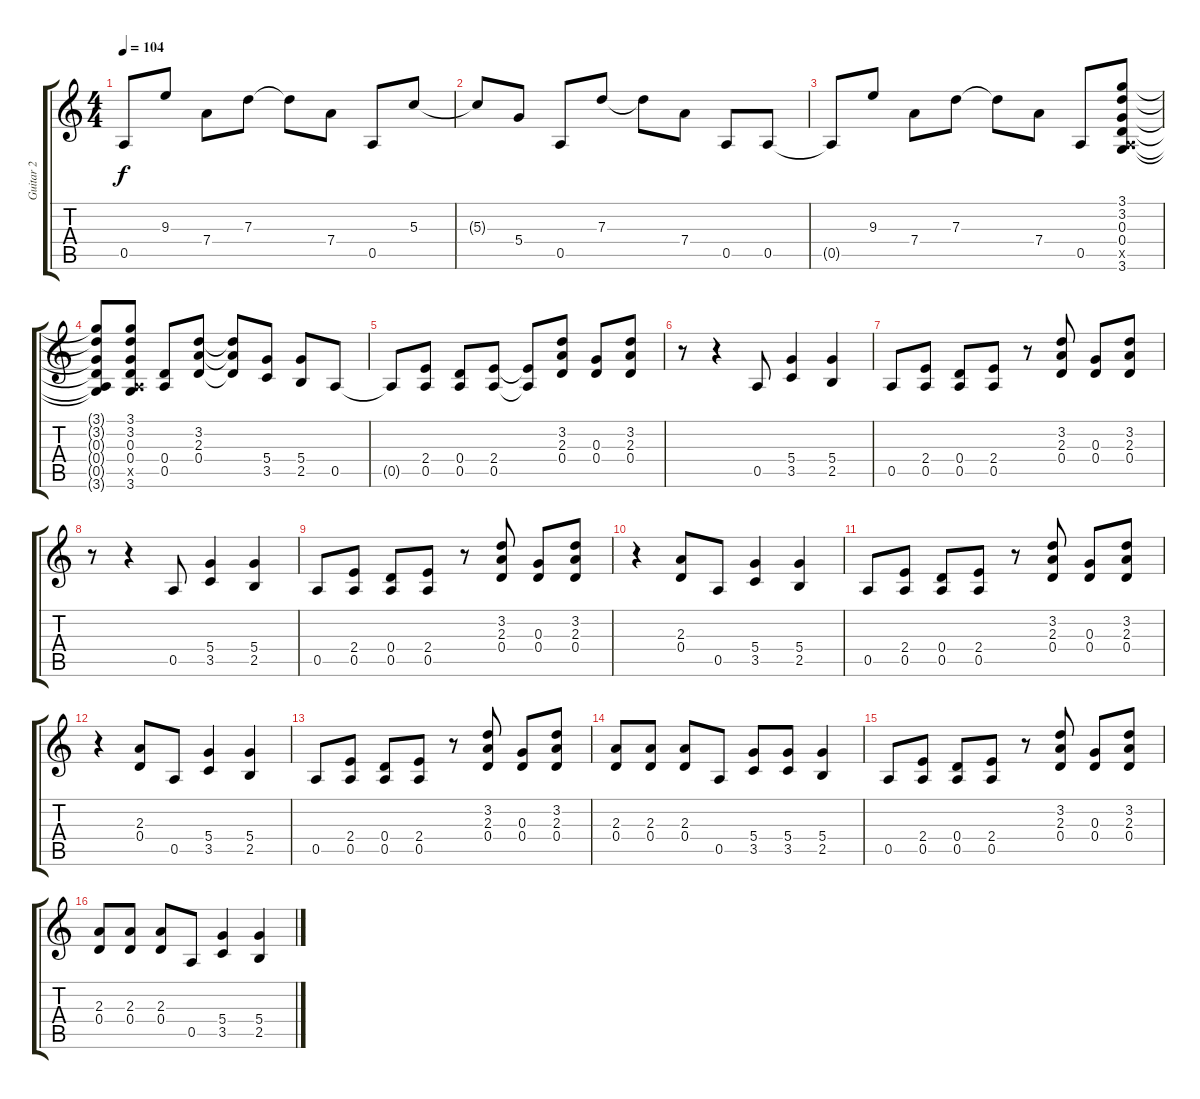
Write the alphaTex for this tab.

\track ("Guitar 2" "Guitar 2") {instrument overdrivenguitar}
\staff {score tabs}
\tuning (E4 B3 G3 D3 A2 E2) {hide}
\ts (4 4)
\tempo 104
\clef g2
\ks c
0.5.8{dy f} 9.3.8 7.4.8 7.3.8 7.3{t}.8 7.4.8 0.5.8 5.3.8 |
5.3{t}.8 5.4.8 0.5.8 7.3.8 7.3{t}.8 7.4.8 0.5.8 0.5.8 |
0.5{t}.8 9.3.8 7.4.8 7.3.8 7.3{t}.8 7.4.8 0.5.8 (3.1 3.2 0.3 0.4 0.5{x} 3.6).8 |
(3.1{t} 3.2{t} 0.3{t} 0.4{t} 0.5{t} 3.6{t}).8 (3.1 3.2 0.3 0.4 0.5{x} 3.6).8 (0.4 0.5).8 (3.2 2.3 0.4).8 (3.2{t} 2.3{t} 0.4{t}).8 (5.4 3.5).8 (5.4 2.5).8 0.5.8 |
0.5{t}.8 (2.4 0.5).8 (0.4 0.5).8 (2.4 0.5).8 (2.4{t} 0.5{t}).8 (3.2 2.3 0.4).8 (0.3 0.4).8 (3.2 2.3 0.4).8 |
r.8 r.4 0.5.8 (5.4 3.5).4 (5.4 2.5).4 |
0.5.8 (2.4 0.5).8 (0.4 0.5).8 (2.4 0.5).8 r.8 (3.2 2.3 0.4).8 (0.3 0.4).8 (3.2 2.3 0.4).8 |
r.8 r.4 0.5.8 (5.4 3.5).4 (5.4 2.5).4 |
0.5.8 (2.4 0.5).8 (0.4 0.5).8 (2.4 0.5).8 r.8 (3.2 2.3 0.4).8 (0.3 0.4).8 (3.2 2.3 0.4).8 |
r.4 (2.3 0.4).8 0.5.8 (5.4 3.5).4 (5.4 2.5).4 |
0.5.8 (2.4 0.5).8 (0.4 0.5).8 (2.4 0.5).8 r.8 (3.2 2.3 0.4).8 (0.3 0.4).8 (3.2 2.3 0.4).8 |
r.4 (2.3 0.4).8 0.5.8 (5.4 3.5).4 (5.4 2.5).4 |
0.5.8 (2.4 0.5).8 (0.4 0.5).8 (2.4 0.5).8 r.8 (3.2 2.3 0.4).8 (0.3 0.4).8 (3.2 2.3 0.4).8 |
(2.3 0.4).8 (2.3 0.4).8 (2.3 0.4).8 0.5.8 (5.4 3.5).8 (5.4 3.5).8 (5.4 2.5).4 |
0.5.8 (2.4 0.5).8 (0.4 0.5).8 (2.4 0.5).8 r.8 (3.2 2.3 0.4).8 (0.3 0.4).8 (3.2 2.3 0.4).8 |
(2.3 0.4).8 (2.3 0.4).8 (2.3 0.4).8 0.5.8 (5.4 3.5).4 (5.4 2.5).4
